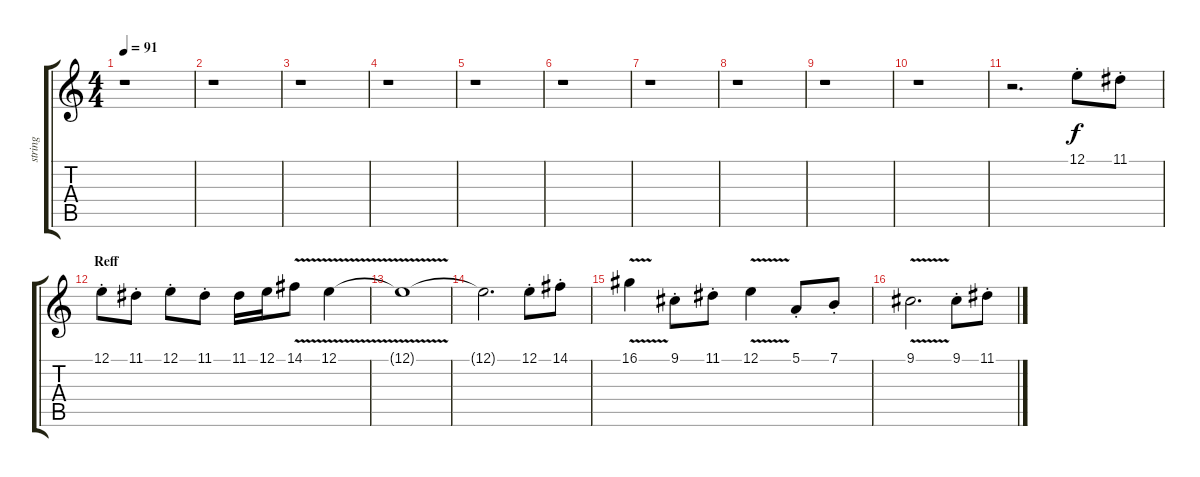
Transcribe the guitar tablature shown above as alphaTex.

\track ("string" "string") {instrument stringensemble1}
\staff {score tabs}
\tuning (E4 B3 G3 D3 A2 E2) {hide}
\ts (4 4)
\tempo 91
\clef g2
\ks c
r.1{dy f} |
r.1 |
r.1 |
r.1 |
r.1 |
r.1 |
r.1 |
r.1 |
r.1 |
r.1 |
r.2{d} 12.1{st}.8 11.1{st}.8 |
\section ("" "Reff")
12.1{st}.8 11.1{st}.8 12.1{st}.8 11.1{st}.8 11.1.16 12.1.16 14.1{v}.8 12.1{v}.4 |
12.1{t}.1 |
12.1{t}.2{d} 12.1{st}.8 14.1{st}.8 |
16.1{v}.4 9.1{st}.8 11.1{st}.8 12.1{v}.4 5.1{st}.8 7.1{st}.8 |
9.1{v}.2{d} 9.1{st}.8 11.1{st}.8
